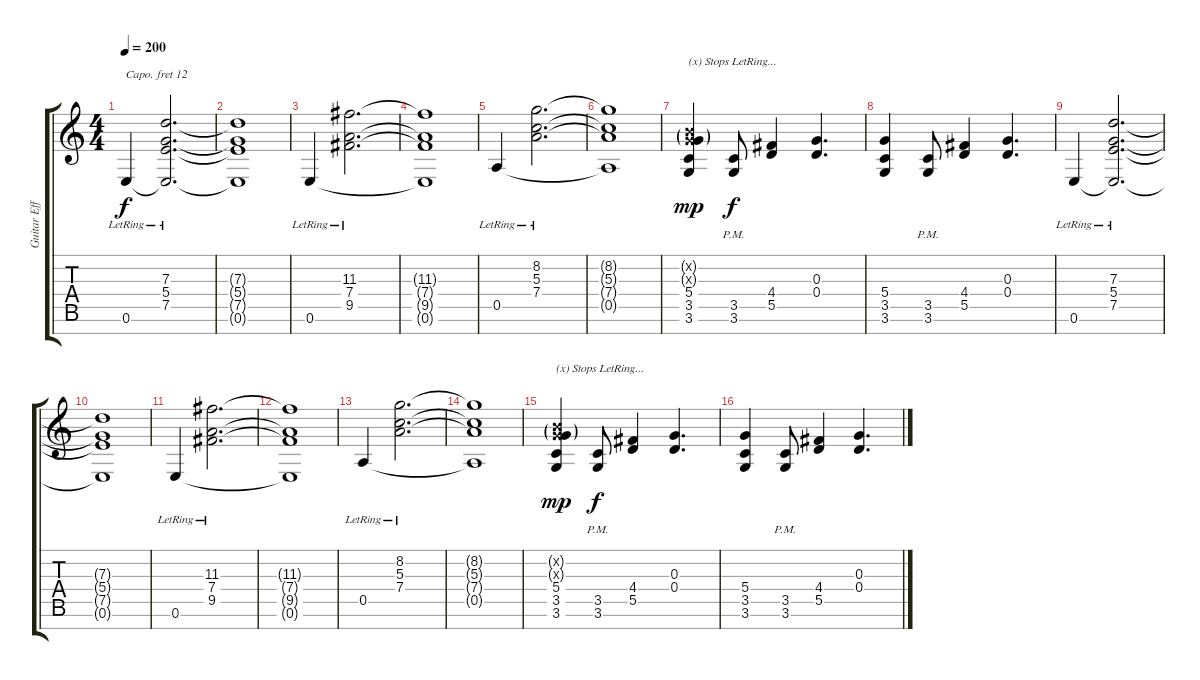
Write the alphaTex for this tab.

\track ("Guitar Effect" "Guitar Eff") {instrument synthbrass1}
\staff {score tabs}
\capo 12
\tuning (E4 B3 G3 D3 A2 E2 B1) {hide}
\ts (4 4)
\tempo 200
\clef g2
\ks c
0.6{lr}.4{dy f} (7.3{lr} 5.4{lr} 7.5{lr} 0.6{t}).2{d} |
(7.3{t} 5.4{t} 7.5{t} 0.6{t}).1 |
0.6{lr}.4 (11.3{lr} 7.4{lr} 9.5{lr}).2{d} |
(11.3{t} 7.4{t} 9.5{t} 0.6{t}).1 |
0.5{lr}.4 (8.2{lr} 5.3{lr} 7.4{lr}).2{d} |
(8.2{t} 5.3{t} 7.4{t} 0.5{t}).1 |
(0.2{g x} 0.3{g x} 5.4 3.5 3.6).4{txt "(x) Stops LetRing..." dy mp} (3.5{pm} 3.6{pm}).8{dy f} (4.4 5.5).4 (0.3 0.4).4{d} |
(5.4 3.5 3.6).4 (3.5{pm} 3.6{pm}).8 (4.4 5.5).4 (0.3 0.4).4{d} |
0.6{lr}.4 (7.3{lr} 5.4{lr} 7.5{lr} 0.6{t}).2{d} |
(7.3{t} 5.4{t} 7.5{t} 0.6{t}).1 |
0.6{lr}.4 (11.3{lr} 7.4{lr} 9.5{lr}).2{d} |
(11.3{t} 7.4{t} 9.5{t} 0.6{t}).1 |
0.5{lr}.4 (8.2{lr} 5.3{lr} 7.4{lr}).2{d} |
(8.2{t} 5.3{t} 7.4{t} 0.5{t}).1 |
(0.2{g x} 0.3{g x} 5.4 3.5 3.6).4{txt "(x) Stops LetRing..." dy mp} (3.5{pm} 3.6{pm}).8{dy f} (4.4 5.5).4 (0.3 0.4).4{d} |
(5.4 3.5 3.6).4 (3.5{pm} 3.6{pm}).8 (4.4 5.5).4 (0.3 0.4).4{d}
